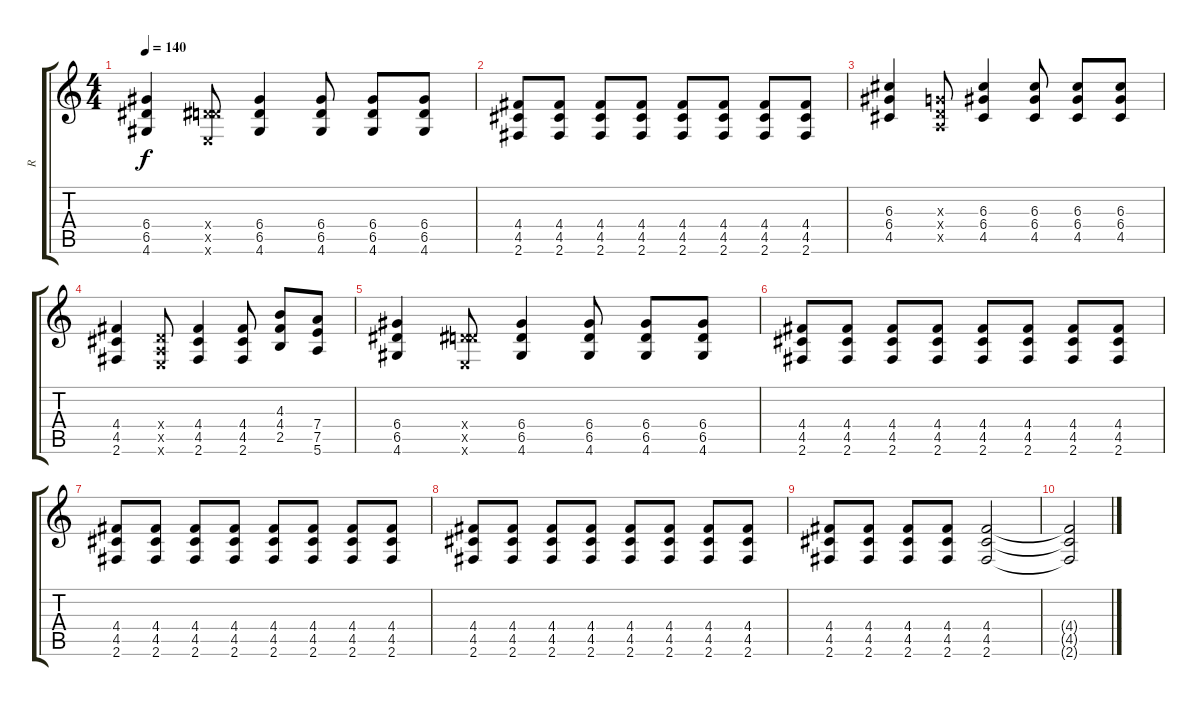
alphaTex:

\track ("R" "R") {instrument overdrivenguitar}
\staff {score tabs}
\tuning (E4 B3 G3 D3 A2 E2) {hide}
\ts (4 4)
\tempo 140
\clef g2
\ks c
(6.4 6.5 4.6).4{dy f} (0.4{x} 6.5{x} 0.6{x}).8 (6.4 6.5 4.6).4 (6.4 6.5 4.6).8 (6.4 6.5 4.6).8 (6.4 6.5 4.6).8 |
(4.4 4.5 2.6).8 (4.4 4.5 2.6).8 (4.4 4.5 2.6).8 (4.4 4.5 2.6).8 (4.4 4.5 2.6).8 (4.4 4.5 2.6).8 (4.4 4.5 2.6).8 (4.4 4.5 2.6).8 |
(6.3 6.4 4.5).4 (0.3{x} 0.4{x} 0.5{x}).8 (6.3 6.4 4.5).4 (6.3 6.4 4.5).8 (6.3 6.4 4.5).8 (6.3 6.4 4.5).8 |
(4.4 4.5 2.6).4 (0.4{x} 0.5{x} 0.6{x}).8 (4.4 4.5 2.6).4 (4.4 4.5 2.6).8 (4.3 4.4 2.5).8 (7.4 7.5 5.6).8 |
(6.4 6.5 4.6).4 (0.4{x} 6.5{x} 0.6{x}).8 (6.4 6.5 4.6).4 (6.4 6.5 4.6).8 (6.4 6.5 4.6).8 (6.4 6.5 4.6).8 |
(4.4 4.5 2.6).8 (4.4 4.5 2.6).8 (4.4 4.5 2.6).8 (4.4 4.5 2.6).8 (4.4 4.5 2.6).8 (4.4 4.5 2.6).8 (4.4 4.5 2.6).8 (4.4 4.5 2.6).8 |
(4.4 4.5 2.6).8 (4.4 4.5 2.6).8 (4.4 4.5 2.6).8 (4.4 4.5 2.6).8 (4.4 4.5 2.6).8 (4.4 4.5 2.6).8 (4.4 4.5 2.6).8 (4.4 4.5 2.6).8 |
(4.4 4.5 2.6).8 (4.4 4.5 2.6).8 (4.4 4.5 2.6).8 (4.4 4.5 2.6).8 (4.4 4.5 2.6).8 (4.4 4.5 2.6).8 (4.4 4.5 2.6).8 (4.4 4.5 2.6).8 |
(4.4 4.5 2.6).8 (4.4 4.5 2.6).8 (4.4 4.5 2.6).8 (4.4 4.5 2.6).8 (4.4 4.5 2.6).2 |
(4.4{t} 4.5{t} 2.6{t}).2
